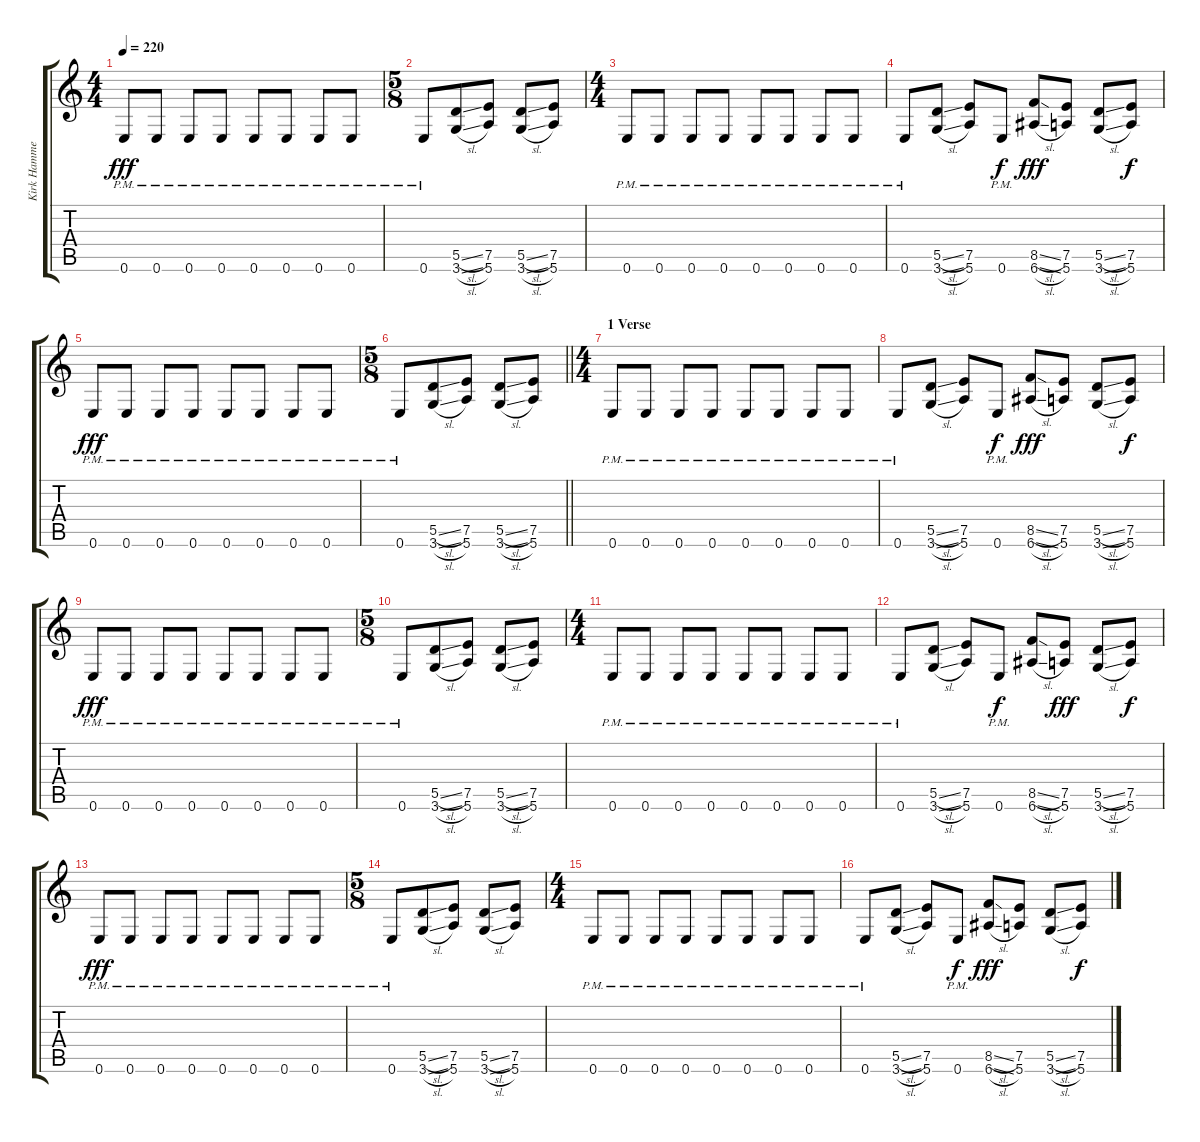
\track ("Kirk Hammet" "Kirk Hamme") {instrument distortionguitar}
\staff {score tabs}
\tuning (E4 B3 G3 D3 A2 E2) {hide}
\ts (4 4)
\tempo 220
\clef g2
\ks c
0.6{pm}.8{dy fff} 0.6{pm}.8 0.6{pm}.8 0.6{pm}.8 0.6{pm}.8 0.6{pm}.8 0.6{pm}.8 0.6{pm}.8 |
\ts (5 8)
0.6{pm}.8 (5.5{sl} 3.6{sl}).8 (7.5 5.6).8 (5.5{sl} 3.6{sl}).8 (7.5 5.6).8 |
\ts (4 4)
0.6{pm}.8 0.6{pm}.8 0.6{pm}.8 0.6{pm}.8 0.6{pm}.8 0.6{pm}.8 0.6{pm}.8 0.6{pm}.8 |
0.6{pm}.8 (5.5{sl} 3.6{sl}).8 (7.5 5.6).8 0.6{pm}.8{dy f} (8.5{sl} 6.6{sl}).8{dy fff} (7.5 5.6).8 (5.5{sl} 3.6{sl}).8 (7.5 5.6).8{dy f} |
0.6{pm}.8{dy fff} 0.6{pm}.8 0.6{pm}.8 0.6{pm}.8 0.6{pm}.8 0.6{pm}.8 0.6{pm}.8 0.6{pm}.8 |
\ts (5 8)
\barLineRight lightlight
0.6{pm}.8 (5.5{sl} 3.6{sl}).8 (7.5 5.6).8 (5.5{sl} 3.6{sl}).8 (7.5 5.6).8 |
\ts (4 4)
\section ("" "1 Verse")
0.6{pm}.8 0.6{pm}.8 0.6{pm}.8 0.6{pm}.8 0.6{pm}.8 0.6{pm}.8 0.6{pm}.8 0.6{pm}.8 |
0.6{pm}.8 (5.5{sl} 3.6{sl}).8 (7.5 5.6).8 0.6{pm}.8{dy f} (8.5{sl} 6.6{sl}).8{dy fff} (7.5 5.6).8 (5.5{sl} 3.6{sl}).8 (7.5 5.6).8{dy f} |
0.6{pm}.8{dy fff} 0.6{pm}.8 0.6{pm}.8 0.6{pm}.8 0.6{pm}.8 0.6{pm}.8 0.6{pm}.8 0.6{pm}.8 |
\ts (5 8)
0.6{pm}.8 (5.5{sl} 3.6{sl}).8 (7.5 5.6).8 (5.5{sl} 3.6{sl}).8 (7.5 5.6).8 |
\ts (4 4)
0.6{pm}.8 0.6{pm}.8 0.6{pm}.8 0.6{pm}.8 0.6{pm}.8 0.6{pm}.8 0.6{pm}.8 0.6{pm}.8 |
0.6{pm}.8 (5.5{sl} 3.6{sl}).8 (7.5 5.6).8 0.6{pm}.8{dy f} (8.5{sl} 6.6{sl}).8 (7.5 5.6).8{dy fff} (5.5{sl} 3.6{sl}).8 (7.5 5.6).8{dy f} |
0.6{pm}.8{dy fff} 0.6{pm}.8 0.6{pm}.8 0.6{pm}.8 0.6{pm}.8 0.6{pm}.8 0.6{pm}.8 0.6{pm}.8 |
\ts (5 8)
0.6{pm}.8 (5.5{sl} 3.6{sl}).8 (7.5 5.6).8 (5.5{sl} 3.6{sl}).8 (7.5 5.6).8 |
\ts (4 4)
0.6{pm}.8 0.6{pm}.8 0.6{pm}.8 0.6{pm}.8 0.6{pm}.8 0.6{pm}.8 0.6{pm}.8 0.6{pm}.8 |
0.6{pm}.8 (5.5{sl} 3.6{sl}).8 (7.5 5.6).8 0.6{pm}.8{dy f} (8.5{sl} 6.6{sl}).8{dy fff} (7.5 5.6).8 (5.5{sl} 3.6{sl}).8 (7.5 5.6).8{dy f}
